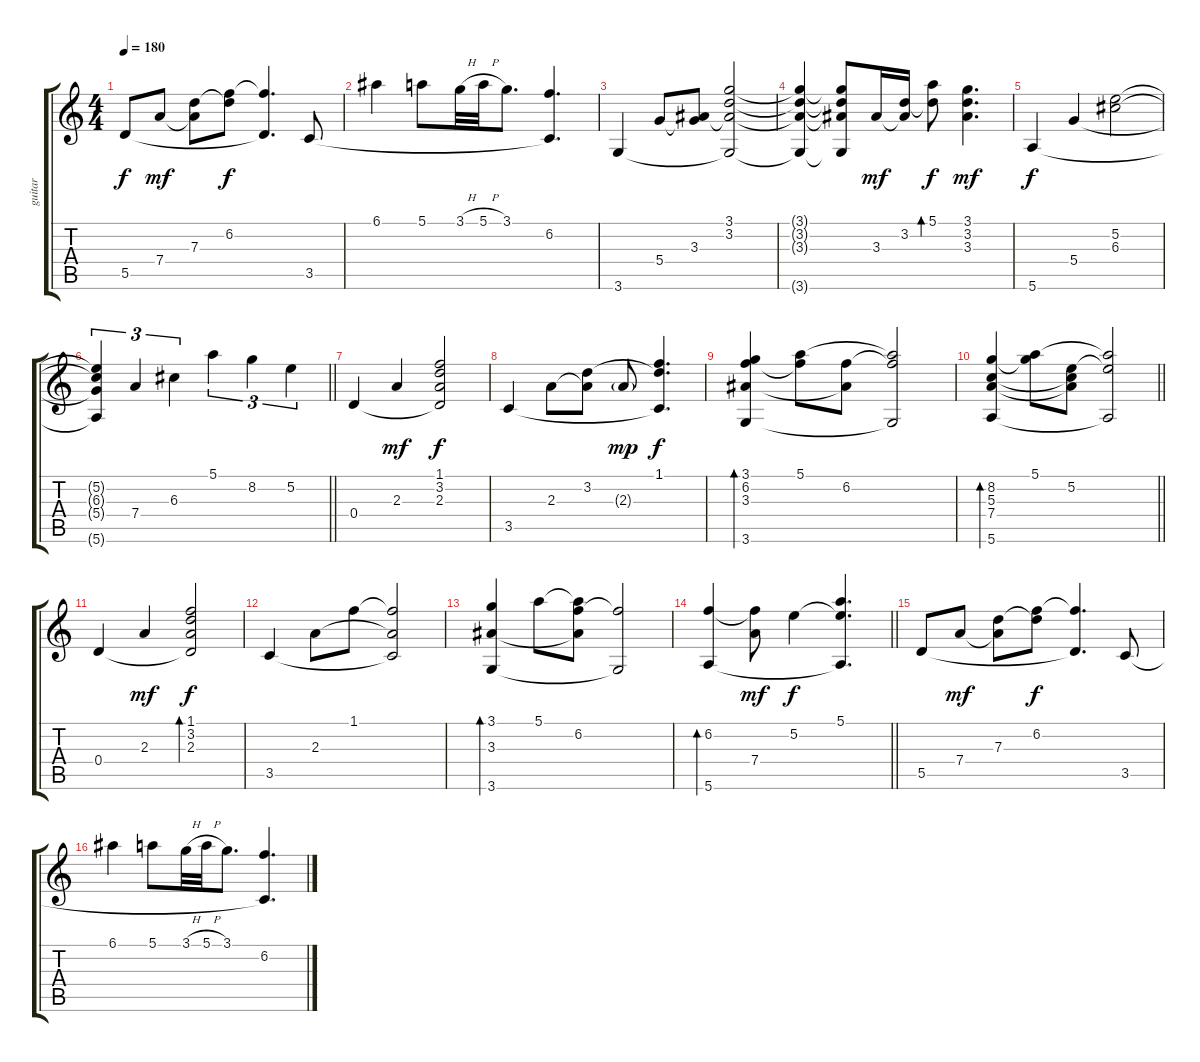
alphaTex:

\track ("guitar" "guitar") {instrument acousticguitarsteel}
\staff {score tabs}
\tuning (E4 B3 G3 D3 A2 E2) {hide}
\ts (4 4)
\tempo 180
\clef g2
\ks c
5.5.8{dy f} 7.4.8{dy mf} (7.3 7.4{t}).8 (6.2 7.3{t}).8{dy f} (6.2{t} 5.5{t}).4{d} 3.5.8 |
6.1.4 5.1.8 3.1{h}.32 5.1{h}.32 3.1.8{d} (6.2 3.5{t}).4{d} |
3.6.4 5.4.8 (3.3 5.4{t}).8 (3.1 3.2 3.3{t} 3.6{t}).2 |
(3.1{t} 3.2{t} 3.3{t} 3.6{t}).4 (3.1{t} 3.2{t} 3.3{t} 3.6{t}).8 3.3.16{dy mf} (3.2 3.3{t}).16 (5.1 3.2{t}).8{bd 60 dy f} (3.1 3.2 3.3).4{d dy mf} |
5.6.4{dy f} 5.4.4 (5.2 6.3).2 |
\barLineRight lightlight
(5.2{t} 6.3{t} 5.4{t} 5.6{t}).4{tu (3 2)} 7.4.4{tu (3 2)} 6.3.4{tu (3 2)} 5.1.4{tu (3 2)} 8.2.4{tu (3 2)} 5.2.4{tu (3 2)} |
\section ("" "")
0.4.4 2.3.4{dy mf} (1.1 3.2 2.3 0.4{t}).2{dy f} |
3.5.4 2.3.8 (3.2 2.3{t}).8 2.3{g}.8{dy mp} (1.1 3.2{t} 3.5{t}).4{d dy f} |
(3.1 6.2 3.3 3.6).4{bd 120} (5.1 6.2{t}).8 (6.2 3.3{t}).8 (5.1{t} 6.2{t} 3.6{t}).2 |
\barLineRight lightlight
(8.2 5.3 7.4 5.6).4{bd 120} (5.1 8.2{t}).8 (5.2 5.3{t} 7.4{t}).8 (5.1{t} 5.2{t} 5.6{t}).2 |
0.4.4 2.3.4{dy mf} (1.1 3.2 2.3 0.4{t}).2{bd 120 dy f} |
3.5.4 2.3.8 1.1.8 (1.1{t} 2.3{t} 3.5{t}).2 |
(3.1 3.3 3.6).4{bd 120} 5.1.8 (5.1{t} 6.2 3.3{t}).8 (6.2{t} 3.6{t}).2 |
\barLineRight lightlight
(6.2 5.6).4{bd 120} (6.2{t} 7.4).8{dy mf} 5.2.4{dy f} (5.1 5.2{t} 5.6{t}).4{d} |
5.5.8 7.4.8{dy mf} (7.3 7.4{t}).8 (6.2 7.3{t}).8{dy f} (6.2{t} 5.5{t}).4{d} 3.5.8 |
6.1.4 5.1.8 3.1{h}.32 5.1{h}.32 3.1.8{d} (6.2 3.5{t}).4{d}
